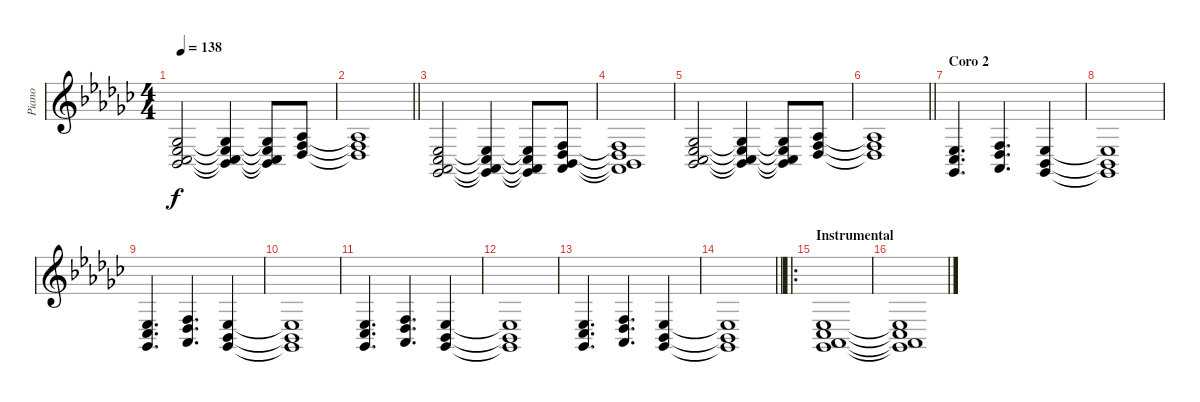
\track ("Piano" "Piano") {instrument brightacousticpiano}
\staff {score}
\tuning (E4 B3 G3 D3 A2 E2 B1) {hide}
\ts (4 4)
\tempo 138
\clef g2
\ks gb
(4.4 6.5 7.6 11.7).2{dy f} (4.4{t} 6.5{t} 7.6{t} 11.7{t}).4 (4.4{t} 6.5{t} 7.6{t} 11.7{t}).8 (1.3 3.4 4.5).8 |
\barLineRight lightlight
(1.3{t} 3.4{t} 4.5{t}).1 |
(1.4 2.5 4.6 7.7).2 (1.4{t} 2.5{t} 4.6{t} 7.7{t}).4 (1.4{t} 2.5{t} 4.6{t} 7.7{t}).8 (3.4 4.5 6.6 9.7).8 |
(3.4{t} 4.5{t} 6.6{t} 9.7{t}).1 |
(4.4 6.5 7.6 11.7).2 (4.4{t} 6.5{t} 7.6{t} 11.7{t}).4 (4.4{t} 6.5{t} 7.6{t} 11.7{t}).8 (1.3 3.4 4.5).8 |
\barLineRight lightlight
(1.3{t} 3.4{t} 4.5{t}).1 |
\section ("" "Coro 2")
(1.4 2.5 2.6).4{d} (3.4 4.5 4.6).4{d} (1.4 1.5 2.6).4 |
(1.4{t} 1.5{t} 2.6{t}).1 |
(1.4 2.5 2.6).4{d} (3.4 4.5 4.6).4{d} (1.4 1.5 2.6).4 |
(1.4{t} 1.5{t} 2.6{t}).1 |
(1.4 2.5 2.6).4{d} (3.4 4.5 4.6).4{d} (1.4 1.5 2.6).4 |
(1.4{t} 1.5{t} 2.6{t}).1 |
(1.4 2.5 2.6).4{d} (3.4 4.5 4.6).4{d} (1.4 1.5 2.6).4 |
\barLineRight lightlight
(1.4{t} 1.5{t} 2.6{t}).1 |
\ro
\section ("" "Instrumental")
(1.4 2.5 4.6 7.7).1 |
(1.4{t} 2.5{t} 4.6{t} 7.7{t}).1
